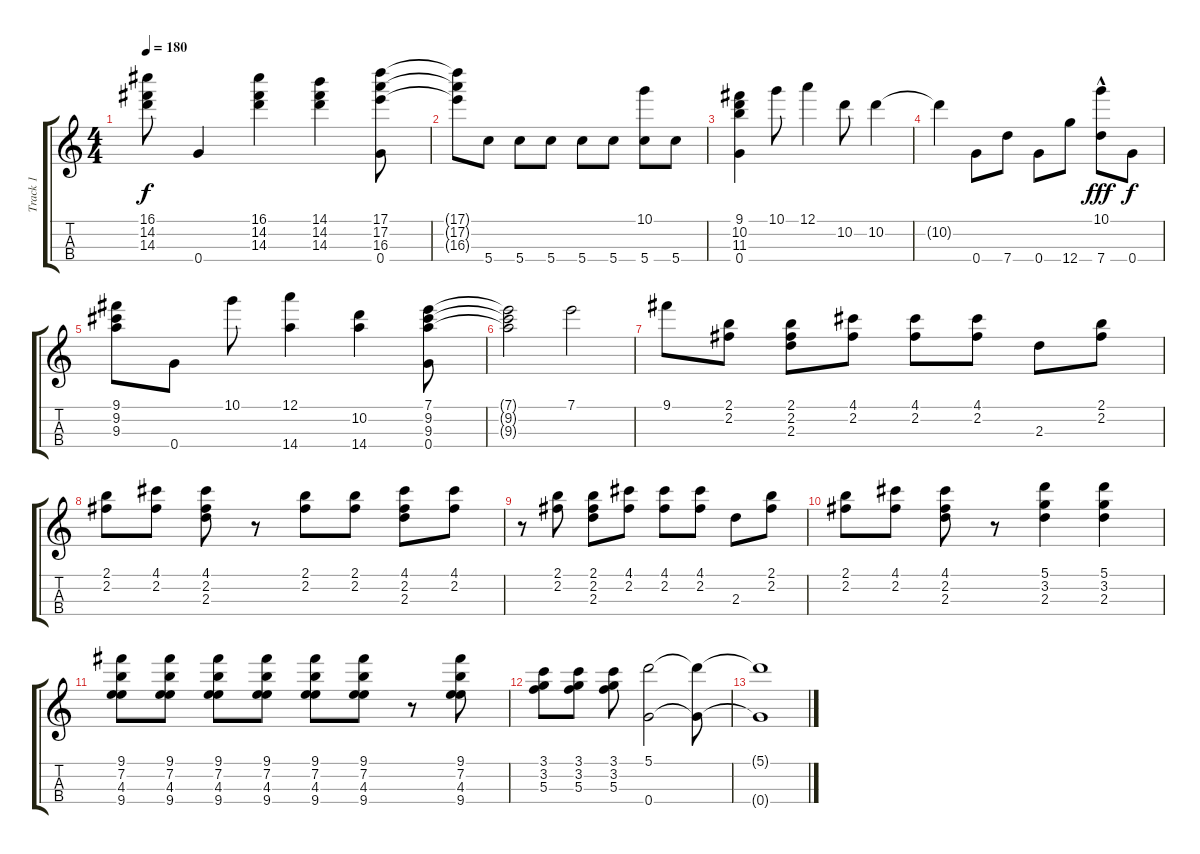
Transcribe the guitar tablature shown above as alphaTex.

\track ("Track 1" "Track 1") {instrument acousticguitarnylon}
\staff {score tabs}
\tuning (A4 E4 C4 G3) {hide}
\ts (4 4)
\tempo 180
\clef g2
\ks c
(16.1 14.2 14.3).8{dy f} 0.4.4 (16.1 14.2 14.3).4 (14.1 14.2 14.3).4 (17.1 17.2 16.3 0.4).8 |
(17.1{t} 17.2{t} 16.3{t}).8 5.4.8 5.4.8 5.4.8 5.4.8 5.4.8 (10.1 5.4).8 5.4.8 |
(9.1 10.2 11.3 0.4).4 10.1.8 12.1.4 10.2.8 10.2.4 |
10.2{t}.4 0.4.8 7.4.8 0.4.8 12.4.8 (10.1{hac} 7.4).8{dy fff} 0.4.8{dy f} |
(9.1 9.2 9.3).8 0.4.8 10.1.8 (12.1 14.4).4 (10.2 14.4).4 (7.1 9.2 9.3 0.4).8 |
(7.1{t} 9.2{t} 9.3{t}).2 7.1.2 |
9.1.8 (2.1 2.2).8 (2.1 2.2 2.3).8 (4.1 2.2).8 (4.1 2.2).8 (4.1 2.2).8 2.3.8 (2.1 2.2).8 |
(2.1 2.2).8 (4.1 2.2).8 (4.1 2.2 2.3).8 r.8 (2.1 2.2).8 (2.1 2.2).8 (4.1 2.2 2.3).8 (4.1 2.2).8 |
r.8 (2.1 2.2).8 (2.1 2.2 2.3).8 (4.1 2.2).8 (4.1 2.2).8 (4.1 2.2).8 2.3.8 (2.1 2.2).8 |
(2.1 2.2).8 (4.1 2.2).8 (4.1 2.2 2.3).8 r.8 (5.1 3.2 2.3).4 (5.1 3.2 2.3).4 |
(9.1 7.2 4.3 9.4).8 (9.1 7.2 4.3 9.4).8 (9.1 7.2 4.3 9.4).8 (9.1 7.2 4.3 9.4).8 (9.1 7.2 4.3 9.4).8 (9.1 7.2 4.3 9.4).8 r.8 (9.1 7.2 4.3 9.4).8 |
(3.1 3.2 5.3).8 (3.1 3.2 5.3).8 (3.1 3.2 5.3).8 (5.1 0.4).2 (5.1{t} 0.4{t}).8 |
(5.1{t} 0.4{t}).1
